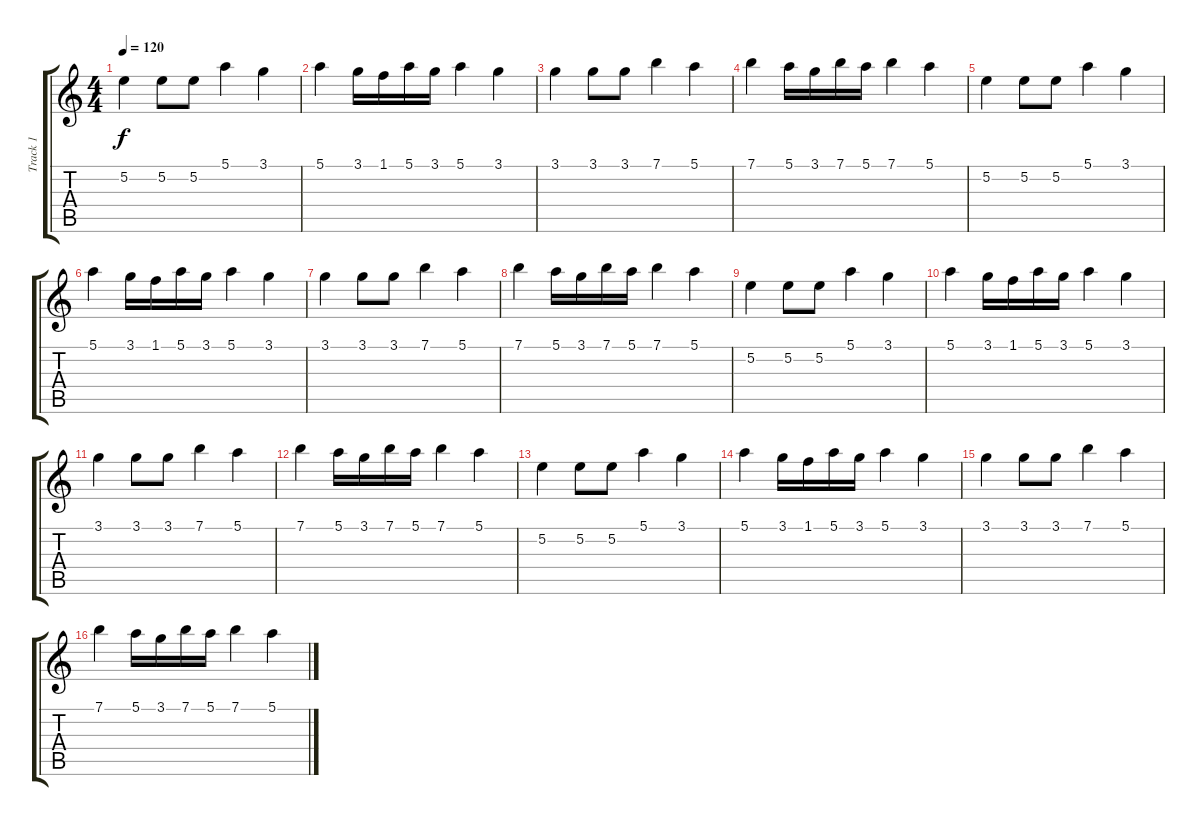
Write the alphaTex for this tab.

\track ("Track 1" "Track 1") {instrument electricguitarmuted}
\staff {score tabs}
\tuning (E4 B3 G3 D3 A2 E2) {hide}
\ts (4 4)
\tempo 120
\clef g2
\ks c
5.2.4{dy f} 5.2.8 5.2.8 5.1.4 3.1.4 |
5.1.4 3.1.16 1.1.16 5.1.16 3.1.16 5.1.4 3.1.4 |
3.1.4 3.1.8 3.1.8 7.1.4 5.1.4 |
7.1.4 5.1.16 3.1.16 7.1.16 5.1.16 7.1.4 5.1.4 |
5.2.4 5.2.8 5.2.8 5.1.4 3.1.4 |
5.1.4 3.1.16 1.1.16 5.1.16 3.1.16 5.1.4 3.1.4 |
3.1.4 3.1.8 3.1.8 7.1.4 5.1.4 |
7.1.4 5.1.16 3.1.16 7.1.16 5.1.16 7.1.4 5.1.4 |
5.2.4 5.2.8 5.2.8 5.1.4 3.1.4 |
5.1.4 3.1.16 1.1.16 5.1.16 3.1.16 5.1.4 3.1.4 |
3.1.4 3.1.8 3.1.8 7.1.4 5.1.4 |
7.1.4 5.1.16 3.1.16 7.1.16 5.1.16 7.1.4 5.1.4 |
5.2.4 5.2.8 5.2.8 5.1.4 3.1.4 |
5.1.4 3.1.16 1.1.16 5.1.16 3.1.16 5.1.4 3.1.4 |
3.1.4 3.1.8 3.1.8 7.1.4 5.1.4 |
7.1.4 5.1.16 3.1.16 7.1.16 5.1.16 7.1.4 5.1.4
